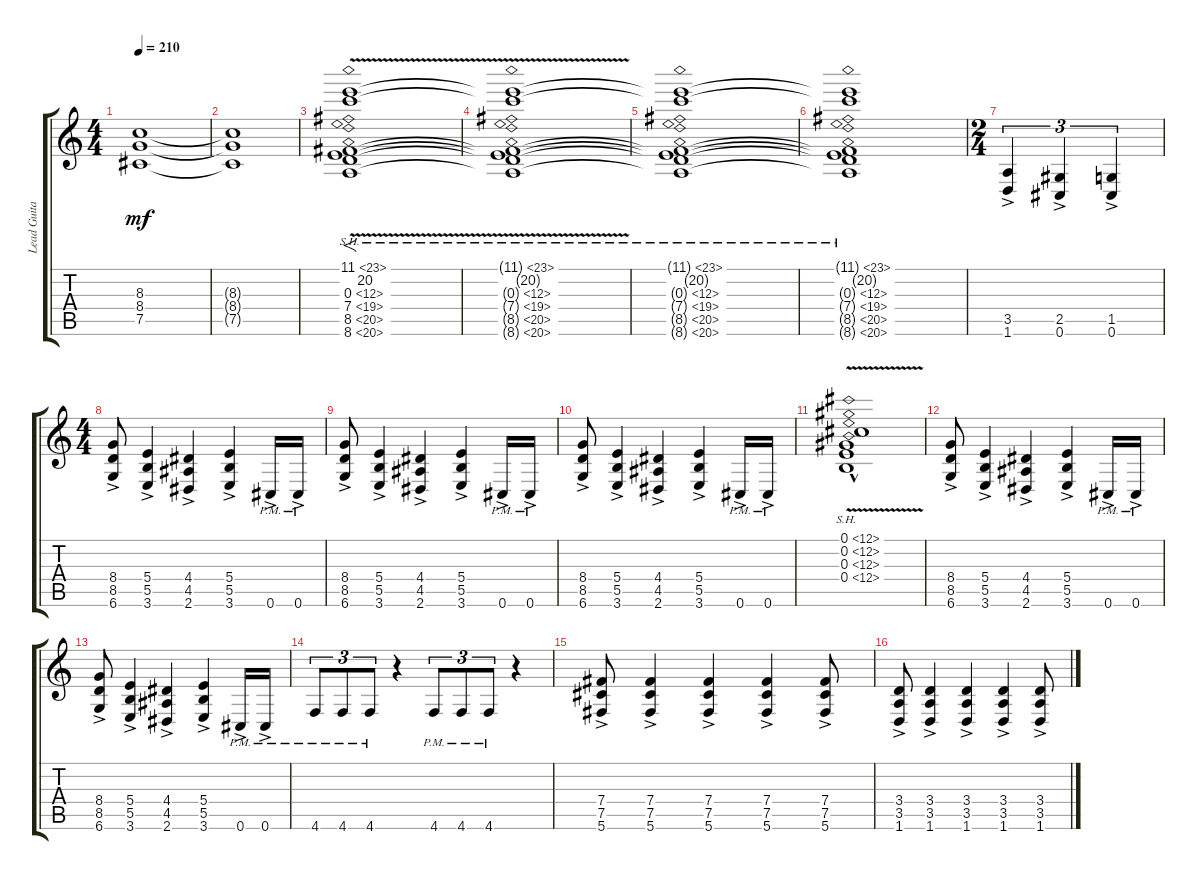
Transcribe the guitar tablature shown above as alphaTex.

\track ("Lead Guitarist" "Lead Guita") {instrument distortionguitar}
\staff {score tabs}
\tuning (Db4 Ab3 E3 B2 Gb2 Db2) {hide}
\ts (4 4)
\tempo 210
\clef g2
\ks c
(8.3{t} 8.4{t} 7.5{t}).1{dy mf} |
(8.3{t} 8.4{t} 7.5{t}).1 |
(11.1{sh 12 v} 20.2{v} 0.3{sh 12 v} 7.4{sh 12 v} 8.5{sh 12 v} 8.6{sh 12 v}).1{f} |
(11.1{sh 12 t} 20.2{t} 0.3{sh 12 t} 7.4{sh 12 t} 8.5{sh 12 t} 8.6{sh 12 t}).1 |
(11.1{sh 12 t} 20.2{t} 0.3{sh 12 t} 7.4{sh 12 t} 8.5{sh 12 t} 8.6{sh 12 t}).1 |
(11.1{sh 12 t} 20.2{t} 0.3{sh 12 t} 7.4{sh 12 t} 8.5{sh 12 t} 8.6{sh 12 t}).1 |
\ts (2 4)
(3.5{ac} 1.6{ac}).4{tu (3 2)} (2.5{ac} 0.6{ac}).4{tu (3 2)} (1.5{ac} 0.6{ac}).4{tu (3 2)} |
\ts (4 4)
(8.4{ac} 8.5{ac} 6.6{ac}).8 (5.4{ac} 5.5{ac} 3.6{ac}).4 (4.4{ac} 4.5{ac} 2.6{ac}).4 (5.4{ac} 5.5{ac} 3.6{ac}).4 0.6{ac pm}.16 0.6{ac pm}.16 |
(8.4{ac} 8.5{ac} 6.6{ac}).8 (5.4{ac} 5.5{ac} 3.6{ac}).4 (4.4{ac} 4.5{ac} 2.6{ac}).4 (5.4{ac} 5.5{ac} 3.6{ac}).4 0.6{ac pm}.16 0.6{ac pm}.16 |
(8.4{ac} 8.5{ac} 6.6{ac}).8 (5.4{ac} 5.5{ac} 3.6{ac}).4 (4.4{ac} 4.5{ac} 2.6{ac}).4 (5.4{ac} 5.5{ac} 3.6{ac}).4 0.6{ac pm}.16 0.6{ac pm}.16 |
(0.1{sh 12 hac} 0.2{sh 12 hac} 0.3{sh 12 v hac} 0.4{sh 12 hac}).1 |
(8.4{ac} 8.5{ac} 6.6{ac}).8 (5.4{ac} 5.5{ac} 3.6{ac}).4 (4.4{ac} 4.5{ac} 2.6{ac}).4 (5.4{ac} 5.5{ac} 3.6{ac}).4 0.6{ac pm}.16 0.6{ac pm}.16 |
(8.4{ac} 8.5{ac} 6.6{ac}).8 (5.4{ac} 5.5{ac} 3.6{ac}).4 (4.4{ac} 4.5{ac} 2.6{ac}).4 (5.4{ac} 5.5{ac} 3.6{ac}).4 0.6{ac pm}.16 0.6{ac pm}.16 |
4.6{pm}.8{tu (3 2)} 4.6{pm}.8{tu (3 2)} 4.6{pm}.8{tu (3 2)} r.4 4.6{pm}.8{tu (3 2)} 4.6{pm}.8{tu (3 2)} 4.6{pm}.8{tu (3 2)} r.4 |
(7.4{ac} 7.5{ac} 5.6{ac}).8 (7.4{ac} 7.5{ac} 5.6{ac}).4 (7.4{ac} 7.5{ac} 5.6{ac}).4 (7.4{ac} 7.5{ac} 5.6{ac}).4 (7.4{ac} 7.5{ac} 5.6{ac}).8 |
(3.4{ac} 3.5{ac} 1.6{ac}).8 (3.4{ac} 3.5{ac} 1.6{ac}).4 (3.4{ac} 3.5{ac} 1.6{ac}).4 (3.4{ac} 3.5{ac} 1.6{ac}).4 (3.4{ac} 3.5{ac} 1.6{ac}).8
